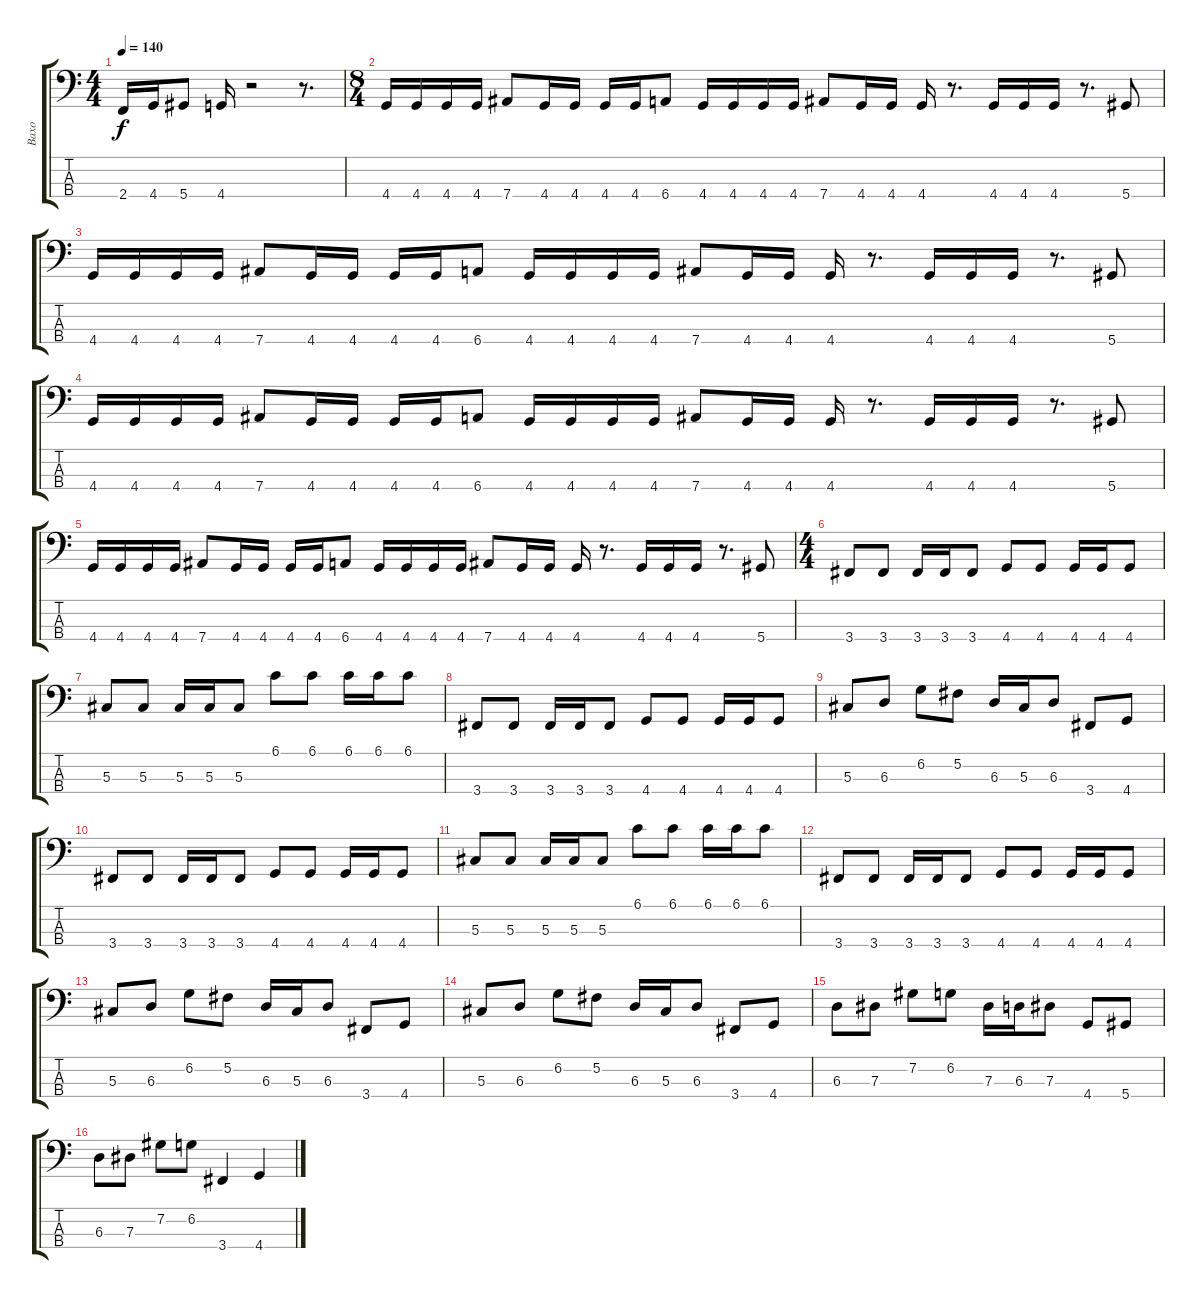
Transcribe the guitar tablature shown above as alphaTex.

\track ("Baxo" "Baxo") {instrument electricbassfinger}
\staff {score tabs}
\tuning (Gb2 Db2 Ab1 Eb1) {hide}
\ts (4 4)
\tempo 140
\clef f4
\ks c
2.4.16{dy f} 4.4.16 5.4.8 4.4.16 r.2 r.8{d} |
\ts (8 4)
4.4.16 4.4.16 4.4.16 4.4.16 7.4.8 4.4.16 4.4.16 4.4.16 4.4.16 6.4.8 4.4.16 4.4.16 4.4.16 4.4.16 7.4.8 4.4.16 4.4.16 4.4.16 r.8{d} 4.4.16 4.4.16 4.4.16 r.8{d} 5.4.8 |
4.4.16 4.4.16 4.4.16 4.4.16 7.4.8 4.4.16 4.4.16 4.4.16 4.4.16 6.4.8 4.4.16 4.4.16 4.4.16 4.4.16 7.4.8 4.4.16 4.4.16 4.4.16 r.8{d} 4.4.16 4.4.16 4.4.16 r.8{d} 5.4.8 |
4.4.16 4.4.16 4.4.16 4.4.16 7.4.8 4.4.16 4.4.16 4.4.16 4.4.16 6.4.8 4.4.16 4.4.16 4.4.16 4.4.16 7.4.8 4.4.16 4.4.16 4.4.16 r.8{d} 4.4.16 4.4.16 4.4.16 r.8{d} 5.4.8 |
4.4.16 4.4.16 4.4.16 4.4.16 7.4.8 4.4.16 4.4.16 4.4.16 4.4.16 6.4.8 4.4.16 4.4.16 4.4.16 4.4.16 7.4.8 4.4.16 4.4.16 4.4.16 r.8{d} 4.4.16 4.4.16 4.4.16 r.8{d} 5.4.8 |
\ts (4 4)
3.4.8 3.4.8 3.4.16 3.4.16 3.4.8 4.4.8 4.4.8 4.4.16 4.4.16 4.4.8 |
5.3.8 5.3.8 5.3.16 5.3.16 5.3.8 6.1.8 6.1.8 6.1.16 6.1.16 6.1.8 |
3.4.8 3.4.8 3.4.16 3.4.16 3.4.8 4.4.8 4.4.8 4.4.16 4.4.16 4.4.8 |
5.3.8 6.3.8 6.2.8 5.2.8 6.3.16 5.3.16 6.3.8 3.4.8 4.4.8 |
3.4.8 3.4.8 3.4.16 3.4.16 3.4.8 4.4.8 4.4.8 4.4.16 4.4.16 4.4.8 |
5.3.8 5.3.8 5.3.16 5.3.16 5.3.8 6.1.8 6.1.8 6.1.16 6.1.16 6.1.8 |
3.4.8 3.4.8 3.4.16 3.4.16 3.4.8 4.4.8 4.4.8 4.4.16 4.4.16 4.4.8 |
5.3.8 6.3.8 6.2.8 5.2.8 6.3.16 5.3.16 6.3.8 3.4.8 4.4.8 |
5.3.8 6.3.8 6.2.8 5.2.8 6.3.16 5.3.16 6.3.8 3.4.8 4.4.8 |
6.3.8 7.3.8 7.2.8 6.2.8 7.3.16 6.3.16 7.3.8 4.4.8 5.4.8 |
6.3.8 7.3.8 7.2.8 6.2.8 3.4.4 4.4.4
